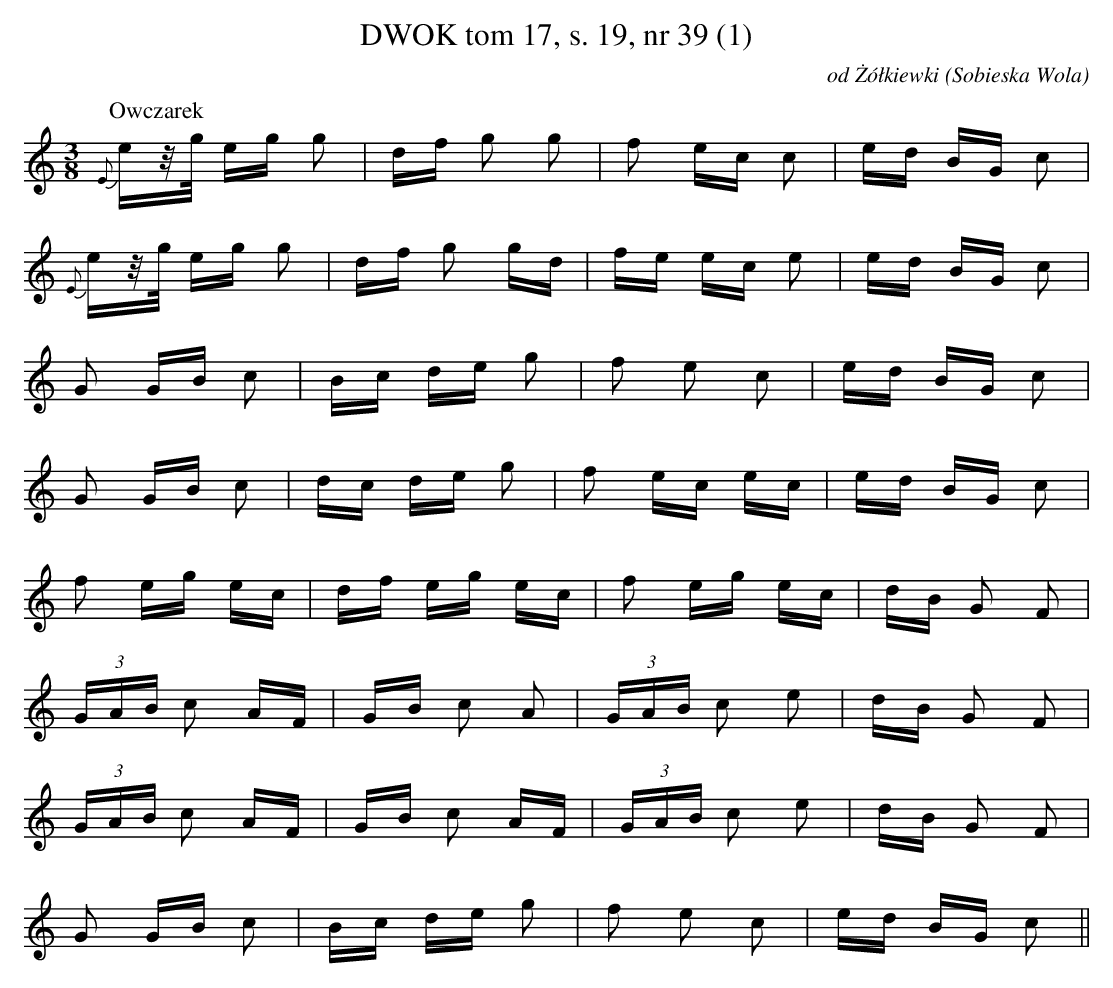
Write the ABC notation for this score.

X:1
T:DWOK tom 17, s. 19, nr 39 (1)
O:od Żółkiewki (Sobieska Wola)
L:1/16
M:3/8
K:C
P:Owczarek
{E}ez/2g/2 eg g2|df g2 g2|f2 ec c2|ed BG c2|
{E}ez/2g/2 eg g2|df g2 gd|fe ec e2|ed BG c2|
G2 GB c2|Bc de g2|f2 e2 c2|ed BG c2|
G2 GB c2|dc de g2|f2 ec ec|ed BG c2|
f2 eg ec|df eg ec| f2 eg ec|dB G2 F2|
 (3GAB c2 AF|GB c2 A2| (3GAB c2 e2|dB G2 F2|
 (3GAB c2 AF|GB c2 AF| (3GAB c2 e2|dB G2 F2|
G2 GB c2|Bc de g2|f2 e2 c2|ed BG c2||
